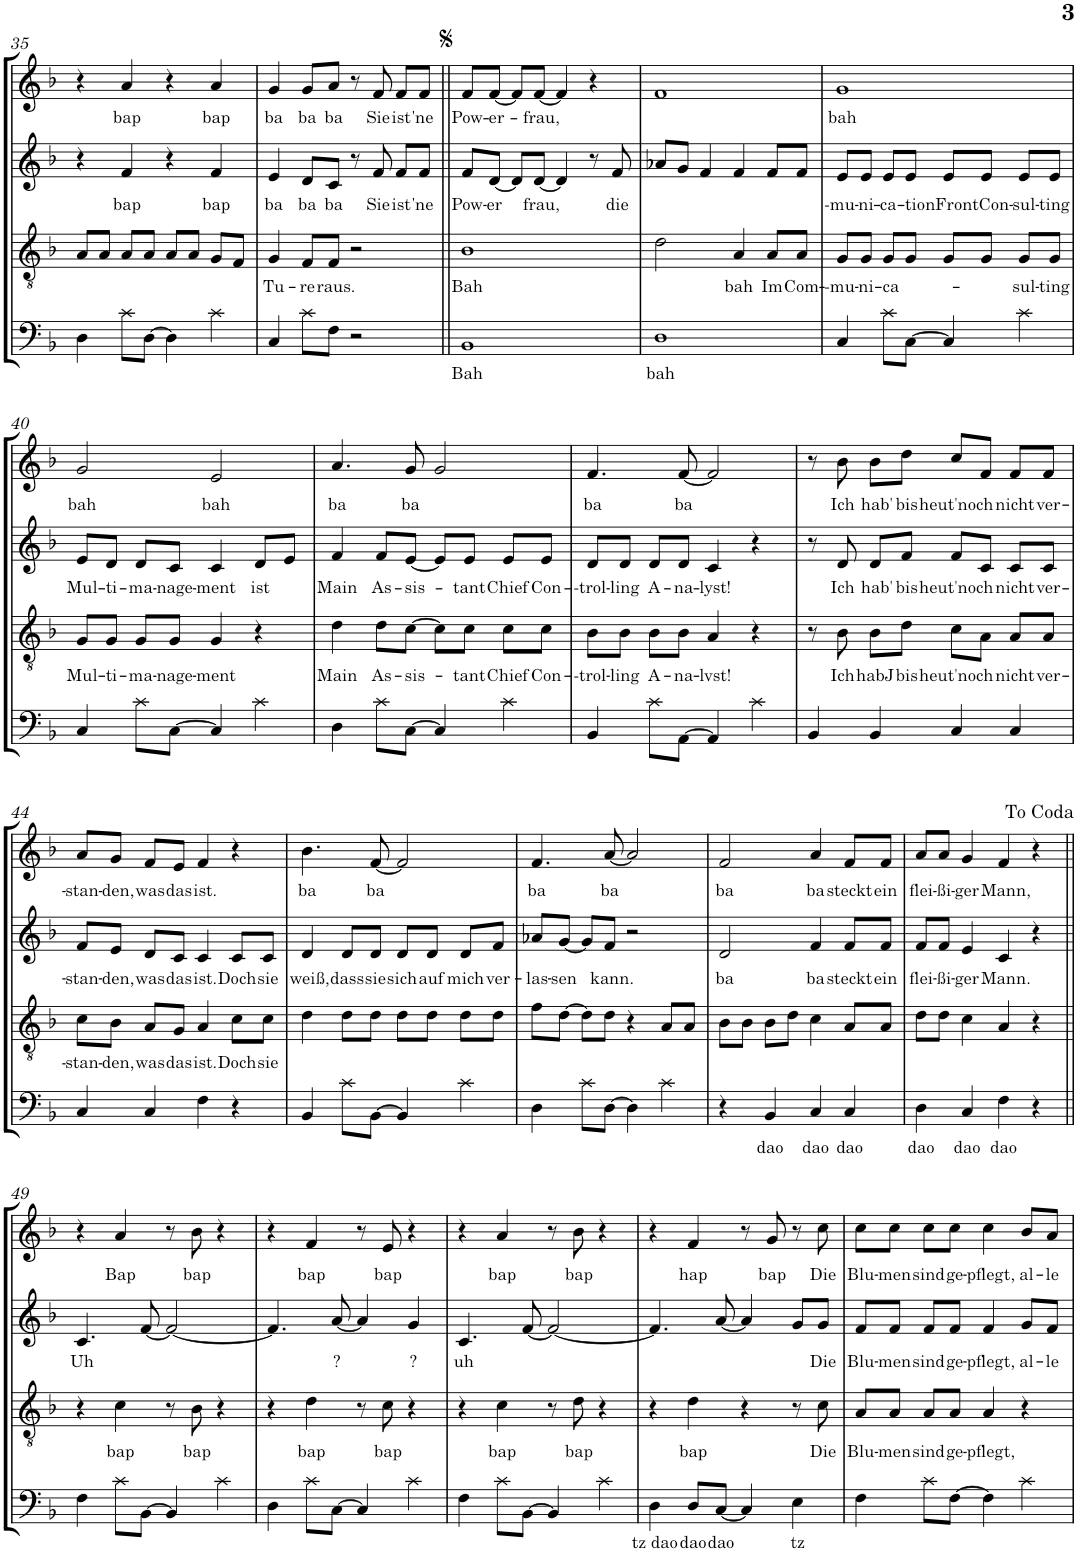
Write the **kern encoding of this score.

**kern	**text	**kern	**text	**kern	**text	**kern	**text
*part4	*part4	*part3	*part3	*part2	*part2	*part1	*part1
*staff4	*staff4	*staff3	*staff3	*staff2	*staff2	*staff1	*staff1
*I"ßass	*	*I"Tenor	*	*I"Alt	*	*I"Sopran	*
!!LO:PB:g=z
*clefF4	*	*clefGv2	*	*clefG2	*	*clefG2	*
*k[b-]	*	*k[b-]	*	*k[b-]	*	*k[b-]	*
*M4/4	*	*M4/4	*	*M4/4	*	*M4/4	*
=35	=35	=35	=35	=35	=35	=35	=35
4D\	.	8A/L	.	4r	.	4r	.
.	.	8A/J	.	.	.	.	.
!	!	!	!	!	!LO:LY:b	!	!LO:LY:b
8c\L	.	8A/L	.	4f/	bap	4a/	bap
[8D\J	.	8A/J	.	.	.	.	.
4D\]	.	8A/L	.	4r	.	4r	.
.	.	8A/J	.	.	.	.	.
!	!	!	!	!	!LO:LY:b	!	!LO:LY:b
4c\	.	8G/L	.	4f/	bap	4a/	bap
.	.	8F/J	.	.	.	.	.
=36	=36	=36	=36	=36	=36	=36	=36
!	!	!	!LO:LY:b	!	!LO:LY:b	!	!LO:LY:b
4C/	.	4G/	Tu-	4e/	ba	4g/	ba
!	!	!	!LO:LY:b	!	!LO:LY:b	!	!LO:LY:b
8c\L	.	8F/L	re	8d/L	ba	8g/L	ba
!	!	!	!LO:LY:b	!	!LO:LY:b	!	!LO:LY:b
8F\J	.	8F/J	raus.	8c/J	ba	8a/J	ba
2r	.	2r	.	8r	.	8r	.
!	!	!	!	!	!LO:LY:b	!	!LO:LY:b
.	.	.	.	8f/	Sie	8f/	Sie
!	!	!	!	!	!LO:LY:b	!	!LO:LY:b
.	.	.	.	8f/L	ist	8f/L	ist
!	!	!	!	!	!LO:LY:b	!	!LO:LY:b
.	.	.	.	8f/J	'ne	8f/J	'ne
=37||	=37||	=37||	=37||	=37||	=37||	=37||	=37||
!	!LO:LY:b	!	!LO:LY:b	!	!LO:LY:b	!	!LO:LY:b
1BB-	Bah	1B-	Bah	8f/L	Pow-	8f/L	Pow-
!	!	!	!	!	!LO:LY:b	!	!LO:LY:b
.	.	.	.	[8d/J	er	[8f/J	er-
.	.	.	.	8d/L]	.	8f/L]	.
!	!	!	!	!	!LO:LY:b	!	!LO:LY:b
.	.	.	.	[8d/J	frau,	[8f/J	frau,
.	.	.	.	4d/]	.	4f/]	.
.	.	.	.	8r	.	4r	.
!	!	!	!	!	!LO:LY:b	!	!
.	.	.	.	8f/	die	.	.
=38	=38	=38	=38	=38	=38	=38	=38
!	!LO:LY:b	!	!	!	!	!	!
1D	bah	2d\	.	8a-X/L	.	1f	.
.	.	.	.	8g/J	.	.	.
.	.	.	.	4f/	.	.	.
!	!	!	!LO:LY:b	!	!	!	!
.	.	4A/	bah	4f/	.	.	.
!	!	!	!LO:LY:b	!	!	!	!
.	.	8A/L	Im	8f/L	.	.	.
!	!	!	!LO:LY:b	!	!	!	!
.	.	8A/J	Com-	8f/J	.	.	.
=39	=39	=39	=39	=39	=39	=39	=39
!	!	!	!LO:LY:b	!	!LO:LY:b	!	!LO:LY:b
4C/	.	8G/L	-mu-	8e/L	-mu-	1g	bah
!	!	!	!LO:LY:b	!	!LO:LY:b	!	!
.	.	8G/J	ni-	8e/J	ni-	.	.
!	!	!	!LO:LY:b	!	!LO:LY:b	!	!
8c\L	.	8G/L	ca-	8e/L	ca-	.	.
!	!	!	!	!	!LO:LY:b	!	!
[8C\J	.	8G/J	.	8e/J	tionFrontCon-	.	.
4C/]	.	8G/L	.	8e/L	.	.	.
.	.	8G/J	.	8e/J	.	.	.
!	!	!	!LO:LY:b	!	!LO:LY:b	!	!
4c\	.	8G/L	sul-	8e/L	sul-	.	.
!	!	!	!LO:LY:b	!	!LO:LY:b	!	!
.	.	8G/J	ting	8e/J	ting	.	.
!!LO:LB:g=z
=40	=40	=40	=40	=40	=40	=40	=40
!	!	!	!LO:LY:b	!	!LO:LY:b	!	!LO:LY:b
4C/	.	8G/L	Mul-	8e/L	Mul-	2g/	bah
!	!	!	!LO:LY:b	!	!LO:LY:b	!	!
.	.	8G/J	ti-	8d/J	ti-	.	.
!	!	!	!LO:LY:b	!	!LO:LY:b	!	!
8c\L	.	8G/L	ma-	8d/L	ma-	.	.
!	!	!	!LO:LY:b	!	!LO:LY:b	!	!
[8C\J	.	8G/J	nage-	8c/J	nage-	.	.
!	!	!	!LO:LY:b	!	!LO:LY:b	!	!LO:LY:b
4C/]	.	4G/	ment	4c/	ment	2e/	bah
!	!	!	!	!	!LO:LY:b	!	!
4c\	.	4r	.	8d/L	ist	.	.
.	.	.	.	8e/J	.	.	.
=41	=41	=41	=41	=41	=41	=41	=41
!	!	!	!LO:LY:b	!	!LO:LY:b	!	!LO:LY:b
4D\	.	4d\	Main	4f/	Main	4.a/	ba
!	!	!	!LO:LY:b	!	!LO:LY:b	!	!
8c\L	.	8d\L	As-	8f/L	As-	.	.
!	!	!	!LO:LY:b	!	!LO:LY:b	!	!LO:LY:b
[8C\J	.	[8c\J	sis-	[8e/J	sis-	8g/	ba
4C/]	.	8c\L]	.	8e/L]	.	2g/	.
!	!	!	!LO:LY:b	!	!LO:LY:b	!	!
.	.	8c\J	tant	8e/J	tant	.	.
!	!	!	!LO:LY:b	!	!LO:LY:b	!	!
4c\	.	8c\L	Chief	8e/L	Chief	.	.
!	!	!	!LO:LY:b	!	!LO:LY:b	!	!
.	.	8c\J	Con-	8e/J	Con-	.	.
=42	=42	=42	=42	=42	=42	=42	=42
!	!	!	!LO:LY:b	!	!LO:LY:b	!	!LO:LY:b
4BB-/	.	8B-\L	-trol-	8d/L	-trol-	4.f/	ba
!	!	!	!LO:LY:b	!	!LO:LY:b	!	!
.	.	8B-\J	ling	8d/J	ling	.	.
!	!	!	!LO:LY:b	!	!LO:LY:b	!	!
8c\L	.	8B-\L	A-	8d/L	A-	.	.
!	!	!	!LO:LY:b	!	!LO:LY:b	!	!LO:LY:b
[8AA\J	.	8B-\J	na-	8d/J	na-	[8f/	ba
!	!	!	!LO:LY:b	!	!LO:LY:b	!	!
4AA/]	.	4A/	lvst!	4c/	lyst!	2f/]	.
4c\	.	4r	.	4r	.	.	.
=43	=43	=43	=43	=43	=43	=43	=43
4BB-/	.	8r	.	8r	.	8r	.
!	!	!	!LO:LY:b	!	!LO:LY:b	!	!LO:LY:b
.	.	8B-\	Ich	8d/	Ich	8b-\	Ich
!	!	!	!LO:LY:b	!	!LO:LY:b	!	!LO:LY:b
4BB-/	.	8B-\L	habJ	8d/L	hab'	8b-\L	hab'
!	!	!	!LO:LY:b	!	!LO:LY:b	!	!LO:LY:b
.	.	8d\J	bis	8f/J	bis	8dd\J	bis
!	!	!	!LO:LY:b	!	!LO:LY:b	!	!LO:LY:b
4C/	.	8c\L	heut'noch	8f/L	heut'noch	8cc/L	heut'noch
.	.	8A\J	.	8c/J	.	8f/J	.
!	!	!	!LO:LY:b	!	!LO:LY:b	!	!LO:LY:b
4C/	.	8A/L	nicht	8c/L	nicht	8f/L	nicht
!	!	!	!LO:LY:b	!	!LO:LY:b	!	!LO:LY:b
.	.	8A/J	ver-	8c/J	ver-	8f/J	ver-
!!LO:LB:g=z
=44	=44	=44	=44	=44	=44	=44	=44
!	!	!	!LO:LY:b	!	!LO:LY:b	!	!LO:LY:b
4C/	.	8c\L	stan-	8f/L	stan-	8a/L	stan-
!	!	!	!LO:LY:b	!	!LO:LY:b	!	!LO:LY:b
.	.	8B-\J	den,	8e/J	den,	8g/J	den,
!	!	!	!LO:LY:b	!	!LO:LY:b	!	!LO:LY:b
4C/	.	8A/L	was	8d/L	was	8f/L	was
!	!	!	!LO:LY:b	!	!LO:LY:b	!	!LO:LY:b
.	.	8G/J	das	8c/J	das	8e/J	das
!	!	!	!LO:LY:b	!	!LO:LY:b	!	!LO:LY:b
4F\	.	4A/	ist.	4c/	ist.	4f/	ist.
!	!	!	!LO:LY:b	!	!LO:LY:b	!	!
4r	.	8c\L	Doch	8c/L	Doch	4r	.
!	!	!	!LO:LY:b	!	!LO:LY:b	!	!
.	.	8c\J	sie	8c/J	sie	.	.
=45	=45	=45	=45	=45	=45	=45	=45
!	!	!	!	!	!LO:LY:b	!	!LO:LY:b
4BB-/	.	4d\	.	4d/	weiß,	4.b-\	ba
!	!	!	!	!	!LO:LY:b	!	!
8c\L	.	8d\L	.	8d/L	dass	.	.
!	!	!	!	!	!LO:LY:b	!	!LO:LY:b
[8BB-\J	.	8d\J	.	8d/J	sie	[8f/	ba
!	!	!	!	!	!LO:LY:b	!	!
4BB-/]	.	8d\L	.	8d/L	sich	2f/]	.
!	!	!	!	!	!LO:LY:b	!	!
.	.	8d\J	.	8d/J	auf	.	.
!	!	!	!	!	!LO:LY:b	!	!
4c\	.	8d\L	.	8d/L	mich	.	.
!	!	!	!	!	!LO:LY:b	!	!
.	.	8d\J	.	8f/J	ver-	.	.
=46	=46	=46	=46	=46	=46	=46	=46
!	!	!	!	!	!LO:LY:b	!	!LO:LY:b
4D\	.	8f\L	.	8a-X/L	las-	4.f/	ba
!	!	!	!	!	!LO:LY:b	!	!
.	.	[8d\J	.	[8g/J	sen	.	.
8c\L	.	8d\L]	.	8g/L]	.	.	.
!	!	!	!	!	!LO:LY:b	!	!LO:LY:b
[8D\J	.	8d\J	.	8f/J	kann.	[8a/	ba
4D\]	.	4r	.	2r	.	2a/]	.
4c\	.	8A/L	.	.	.	.	.
.	.	8A/J	.	.	.	.	.
=47	=47	=47	=47	=47	=47	=47	=47
!	!	!	!	!	!LO:LY:b	!	!LO:LY:b
4r	.	8B-\L	.	2d/	ba	2f/	ba
.	.	8B-\J	.	.	.	.	.
!	!LO:LY:b	!	!	!	!	!	!
4BB-/	dao	8B-\L	.	.	.	.	.
.	.	8d\J	.	.	.	.	.
!	!LO:LY:b	!	!	!	!LO:LY:b	!	!LO:LY:b
4C/	dao	4c\	.	4f/	ba	4a/	ba
!	!LO:LY:b	!	!	!	!LO:LY:b	!	!LO:LY:b
4C/	dao	8A/L	.	8f/L	steckt	8f/L	steckt
!	!	!	!	!	!LO:LY:b	!	!LO:LY:b
.	.	8A/J	.	8f/J	ein	8f/J	ein
=48	=48	=48	=48	=48	=48	=48	=48
!	!LO:LY:b	!	!	!	!LO:LY:b	!	!LO:LY:b
4D\	dao	8d\L	.	8f/L	flei-	8a/L	flei-
!	!	!	!	!	!LO:LY:b	!	!LO:LY:b
.	.	8d\J	.	8f/J	ßi-	8a/J	ßi-
!	!LO:LY:b	!	!	!	!LO:LY:b	!	!LO:LY:b
4C/	dao	4c\	.	4e/	ger	4g/	ger
!	!LO:LY:b	!	!	!	!LO:LY:b	!	!LO:LY:b
4F\	dao	4A/	.	4c/	Mann.	4f/	Mann,
4r	.	4r	.	4r	.	4r	.
!!LO:LB:g=z
=49||	=49||	=49||	=49||	=49||	=49||	=49||	=49||
!	!	!	!	!	!LO:LY:b	!	!
4F\	.	4r	.	4.c/	Uh	4r	.
!	!	!	!LO:LY:b	!	!	!	!LO:LY:b
8c\L	.	4c\	bap	.	.	4a/	Bap
[8BB-\J	.	.	.	[8f/	.	.	.
4BB-/]	.	8r	.	2f/_	.	8r	.
!	!	!	!LO:LY:b	!	!	!	!LO:LY:b
.	.	8B-\	bap	.	.	8b-\	bap
4c\	.	4r	.	.	.	4r	.
=50	=50	=50	=50	=50	=50	=50	=50
4D\	.	4r	.	4.f/]	.	4r	.
!	!	!	!LO:LY:b	!	!	!	!LO:LY:b
8c\L	.	4d\	bap	.	.	4f/	bap
!	!	!	!	!	!LO:LY:b	!	!
[8C\J	.	.	.	[8a/	?	.	.
4C/]	.	8r	.	4a/]	.	8r	.
!	!	!	!LO:LY:b	!	!	!	!LO:LY:b
.	.	8c\	bap	.	.	8e/	bap
!	!	!	!	!	!LO:LY:b	!	!
4c\	.	4r	.	4g/	?	4r	.
=51	=51	=51	=51	=51	=51	=51	=51
!	!	!	!	!	!LO:LY:b	!	!
4F\	.	4r	.	4.c/	uh	4r	.
!	!	!	!LO:LY:b	!	!	!	!LO:LY:b
8c\L	.	4c\	bap	.	.	4a/	bap
[8BB-\J	.	.	.	[8f/	.	.	.
4BB-/]	.	8r	.	2f/_	.	8r	.
!	!	!	!LO:LY:b	!	!	!	!LO:LY:b
.	.	8d\	bap	.	.	8b-\	bap
4c\	.	4r	.	.	.	4r	.
=52	=52	=52	=52	=52	=52	=52	=52
!	!LO:LY:b	!	!	!	!	!	!
4D\	tz dao	4r	.	4.f/]	.	4r	.
!	!LO:LY:b	!	!LO:LY:b	!	!	!	!LO:LY:b
8D/L	dao	4d\	bap	.	.	4f/	hap
!	!LO:LY:b	!	!	!	!	!	!
[8C/J	dao	.	.	[8a/	.	.	.
4C/]	.	4r	.	4a/]	.	8r	.
!	!	!	!	!	!	!	!LO:LY:b
.	.	.	.	.	.	8g/	bap
!	!LO:LY:b	!	!	!	!	!	!
4E\	tz	8r	.	8g/L	.	8r	.
!	!	!	!LO:LY:b	!	!LO:LY:b	!	!LO:LY:b
.	.	8c\	Die	8g/J	Die	8cc\	Die
=53	=53	=53	=53	=53	=53	=53	=53
!	!	!	!LO:LY:b	!	!LO:LY:b	!	!LO:LY:b
4F\	.	8A/L	Blu-	8f/L	Blu-	8cc\L	Blu-
!	!	!	!LO:LY:b	!	!LO:LY:b	!	!LO:LY:b
.	.	8A/J	men	8f/J	men	8cc\J	men
!	!	!	!LO:LY:b	!	!LO:LY:b	!	!LO:LY:b
8c\L	.	8A/L	sind	8f/L	sind	8cc\L	sind
!	!	!	!LO:LY:b	!	!LO:LY:b	!	!LO:LY:b
[8F\J	.	8A/J	ge-	8f/J	ge-	8cc\J	ge-
!	!	!	!LO:LY:b	!	!LO:LY:b	!	!LO:LY:b
4F\]	.	4A/	pflegt,	4f/	pflegt,	4cc\	pflegt,
!	!	!	!	!	!LO:LY:b	!	!LO:LY:b
4c\	.	4r	.	8g/L	al-	8b-/L	al-
!	!	!	!	!	!LO:LY:b	!	!LO:LY:b
.	.	.	.	8f/J	le	8a/J	le
=	=	=	=	=	=	=	=
*-	*-	*-	*-	*-	*-	*-	*-
